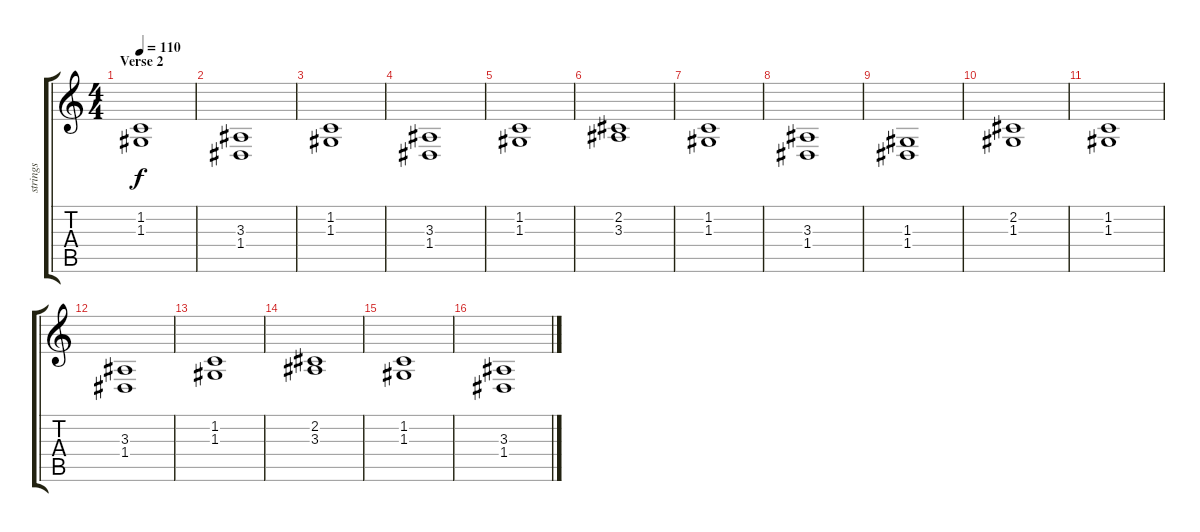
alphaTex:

\track ("strings" "strings") {instrument stringensemble1}
\staff {score tabs}
\tuning (E4 B3 G3 D3 A2 E2) {hide}
\ts (4 4)
\section ("" "Verse 2")
\tempo 110
\clef g2
\ks c
(1.2 1.3).1{dy f} |
(3.3 1.4).1 |
(1.2 1.3).1 |
(3.3 1.4).1 |
(1.2 1.3).1 |
(2.2 3.3).1 |
(1.2 1.3).1 |
(3.3 1.4).1 |
(1.3 1.4).1 |
(2.2 1.3).1 |
(1.2 1.3).1 |
(3.3 1.4).1 |
(1.2 1.3).1 |
(2.2 3.3).1 |
(1.2 1.3).1 |
(3.3 1.4).1
